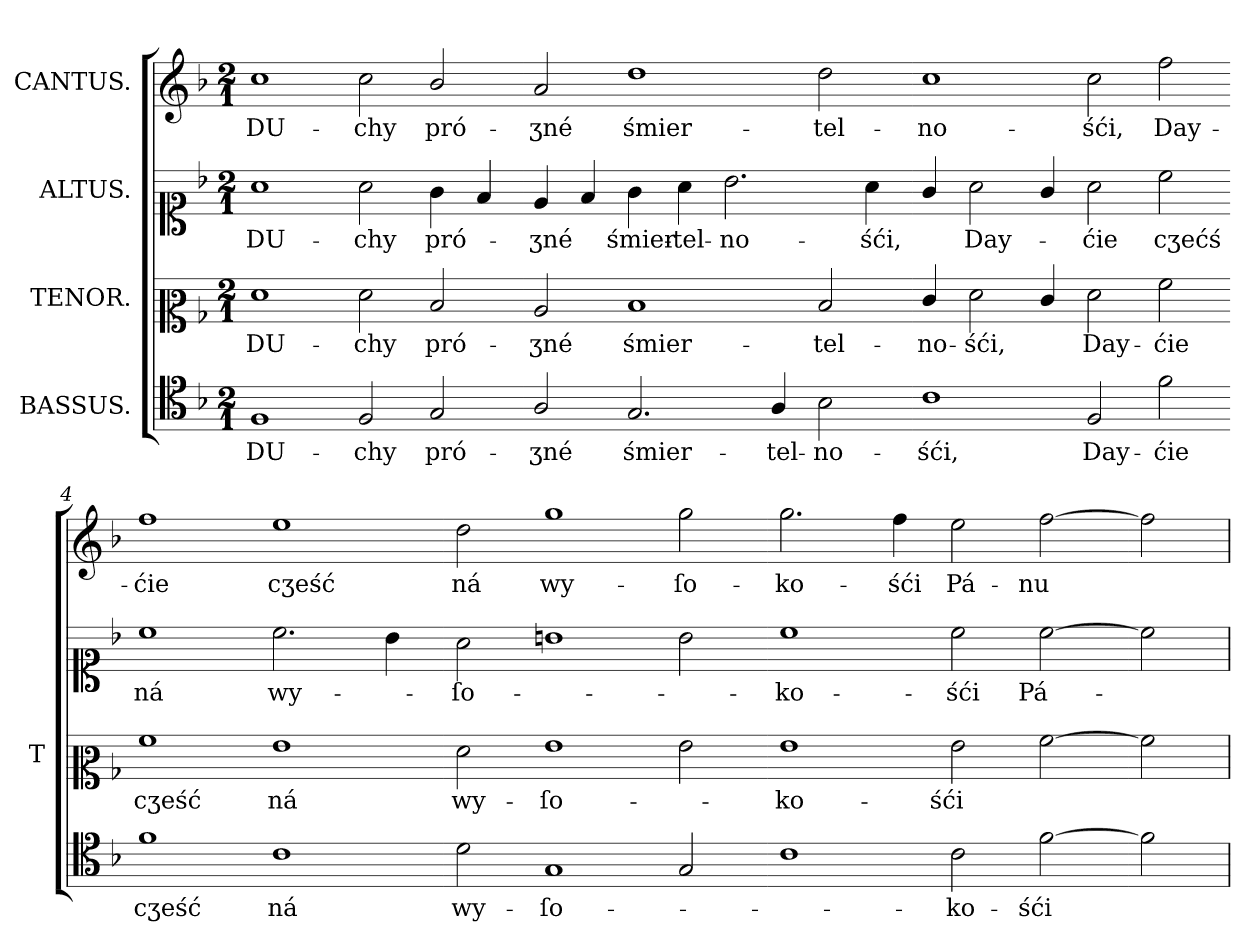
**kern	**text	**kern	**text	**kern	**text	**kern	**text
*part4	*part4	*part3	*part3	*part2	*part2	*part1	*part1
*staff4	*staff4	*staff3	*staff3	*staff2	*staff2	*staff1	*staff1
*I"BASSUS.	*	*I"TENOR.	*	*I"ALTUS.	*	*I"CANTUS.	*
*	*	*I'T	*	*	*	*	*
*clefC4	*	*clefC2	*	*clefC1	*	*clefG2	*
*k[b-]	*	*k[b-]	*	*k[b-]	*	*k[b-]	*
*M2/1	*	*M2/1	*	*M2/1	*	*M2/1	*
=1	=1	=1	=1	=1	=1	=1	=1
1F/	DU-	1f\	DU-	1a\	DU-	1cc\	DU-
2F/	-chy	2f\	-chy	2a\	-chy	2cc\	-chy
2G/	pró-	2d/	pró-	4g\	pró-	2b-/	pró-
.	.	.	.	4f/	.	.	.
=2-	=2-	=2-	=2-	=2-	=2-	=2-	=2-
2A/	-ʒné	2c/	-ʒné	4e/	-ʒné	2a/	-ʒné
.	.	.	.	4f/	.	.	.
2.G/	śmier-	1d/	śmier-	4g\	śmier-	1dd\	śmier-
.	.	.	.	4a\	-tel-	.	.
.	.	.	.	2.b-\	-no-	.	.
4A/	-tel-	.	.	.	.	.	.
2B-\	-no-	2d/	-tel-	.	.	2dd\	-tel-
.	.	.	.	4a\	-śći,	.	.
=3-	=3-	=3-	=3-	=3-	=3-	=3-	=3-
1c\	-śći,	4e/	-no-	4g/	.	1cc\	-no-
.	.	2f\	-śći,	2a\	Day-	.	.
.	.	4e/	.	4g/	.	.	.
2F/	Day-	2f\	Day-	2a\	-ćie	2cc\	-śći,
2f\	-ćie	2a\	-ćie	2cc\	cʒećś	2ff\	Day-
=4-	=4-	=4-	=4-	=4-	=4-	=4-	=4-
1f\	cʒeść	1a\	cʒeść	1cc\	ná	1ff\	-ćie
1c\	ná	1g\	ná	2.cc\	wy-	1ee\	cʒeść
.	.	.	.	4b-\	.	.	.
=5-	=5-	=5-	=5-	=5-	=5-	=5-	=5-
2d\	wy-	2f\	wy-	2a\	-ſo-	2dd\	ná
1G/	-ſo-	1g\	-ſo-	1bn\	.	1gg\	wy-
2G/	.	2g\	.	2b\	.	2gg\	-ſo-
=6-	=6-	=6-	=6-	=6-	=6-	=6-	=6-
1c\	.	1g\	-ko-	1cc\	-ko-	2.gg\	-ko-
.	.	.	.	.	.	4ff\	-śći
2c\	-ko-	2g\	-śći	2cc\	-śći	2ee\	Pá-
[2f\	-śći	[2a\	.	[2cc\	Pá-	[2ff\	-nu
=7-	=7-	=7-	=7-	=7-	=7-	=7-	=7-
2f\]	.	2a\]	.	2cc\]	.	2ff\]	.
=	=	=	=	=	=	=	=
*-	*-	*-	*-	*-	*-	*-	*-
